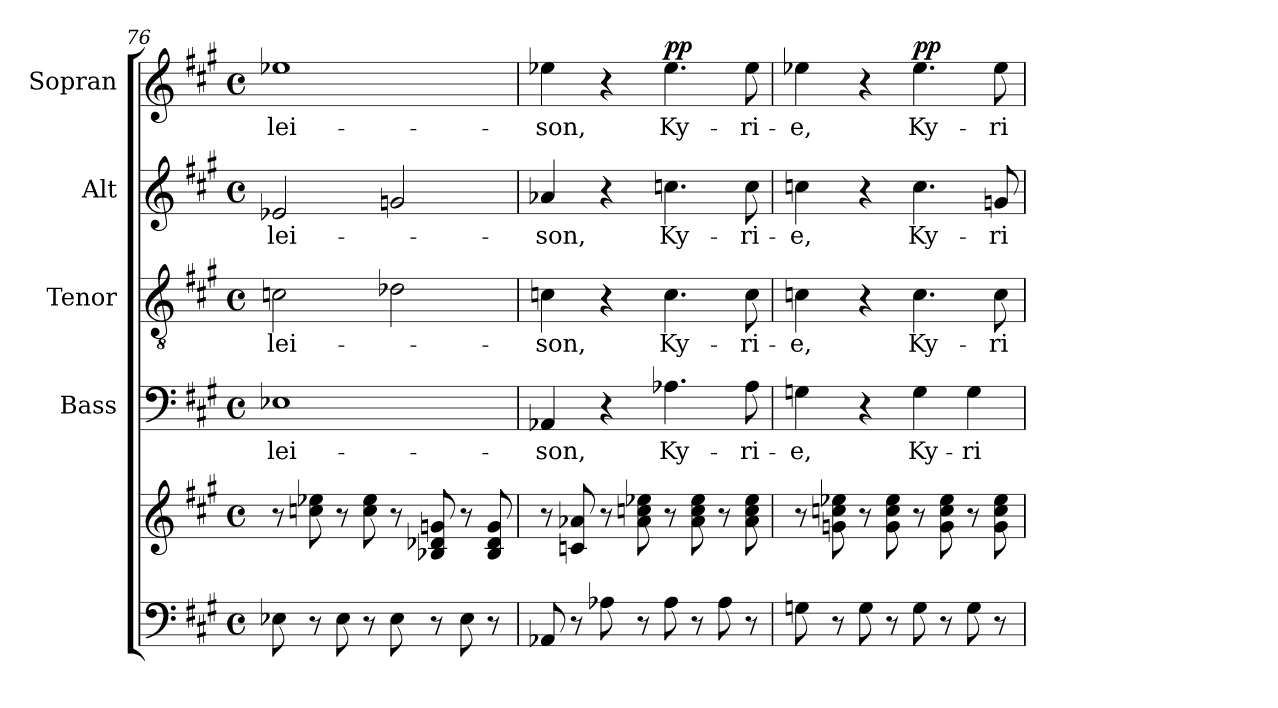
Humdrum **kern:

**kern	**kern	**kern	**text	**kern	**text	**kern	**text	**kern	**text	**dynam
*part5	*part5	*part4	*part4	*part3	*part3	*part2	*part2	*part1	*part1	*part1
*staff6	*staff5	*staff4	*staff4	*staff3	*staff3	*staff2	*staff2	*staff1	*staff1	*staff1
*	*	*I"Bass	*	*I"Tenor	*	*I"Alt	*	*I"Sopran	*	*
*	*	*I'B.	*	*I'T.	*	*I'A.	*	*I'S.	*	*
*clefF4	*clefG2	*clefF4	*	*clefGv2	*	*clefG2	*	*clefG2	*	*
*k[f#c#g#]	*k[f#c#g#]	*k[f#c#g#]	*	*k[f#c#g#]	*	*k[f#c#g#]	*	*k[f#c#g#]	*	*
*A:	*A:	*A:	*	*A:	*	*A:	*	*A:	*	*
*M4/4	*M4/4	*M4/4	*	*M4/4	*	*M4/4	*	*M4/4	*	*
*met(c)	*met(c)	*met(c)	*	*met(c)	*	*met(c)	*	*met(c)	*	*
=76	=76	=76	=76	=76	=76	=76	=76	=76	=76	=76
!	!	!	!LO:LY:b	!	!LO:LY:b	!	!LO:LY:b	!	!LO:LY:b	!
8E-X\	8r	1E-X	-lei-	2cn\	-lei-	2e-X/	-lei-	1ee-X	-lei-	.
8r	8ccn\ 8ee-X\	.	.	.	.	.	.	.	.	.
8E-\	8r	.	.	.	.	.	.	.	.	.
8r	8cc\ 8ee-\	.	.	.	.	.	.	.	.	.
8E-\	8r	.	.	2d-X\	.	2gn/	.	.	.	.
8r	8B-X/ 8d-X/ 8gn/	.	.	.	.	.	.	.	.	.
8E-\	8r	.	.	.	.	.	.	.	.	.
8r	8B-/ 8d-/ 8g/	.	.	.	.	.	.	.	.	.
!!LO:LB:g=z
=77	=77	=77	=77	=77	=77	=77	=77	=77	=77	=77
!	!	!	!LO:LY:b	!	!LO:LY:b	!	!LO:LY:b	!	!LO:LY:b	!
8AA-X/	8r	4AA-X/	-son,	4cn\	-son,	4a-X/	-son,	4ee-X\	-son,	.
8r	8cn/ 8a-X/	.	.	.	.	.	.	.	.	.
8A-X\	8r	4r	.	4r	.	4r	.	4r	.	.
8r	8a-\ 8ccn\ 8ee-X\	.	.	.	.	.	.	.	.	.
!	!	!	!LO:LY:b	!	!LO:LY:b	!	!LO:LY:b	!	!LO:LY:b	!LO:DY:a
8A-\	8r	4.A-X\	Ky-	4.c\	Ky-	4.ccn\	Ky-	4.ee-\	Ky-	pp
8r	8a-\ 8cc\ 8ee-\	.	.	.	.	.	.	.	.	.
8A-\	8r	.	.	.	.	.	.	.	.	.
!	!	!	!LO:LY:b	!	!LO:LY:b	!	!LO:LY:b	!	!LO:LY:b	!
8r	8a-\ 8cc\ 8ee-\	8A-\	-ri-	8c\	-ri-	8cc\	-ri-	8ee-\	-ri-	.
=78	=78	=78	=78	=78	=78	=78	=78	=78	=78	=78
!	!	!	!LO:LY:b	!	!LO:LY:b	!	!LO:LY:b	!	!LO:LY:b	!
8Gn\	8r	4Gn\	-e,	4cn\	-e,	4ccn\	-e,	4ee-X\	-e,	.
8r	8gn\ 8ccn\ 8ee-X\	.	.	.	.	.	.	.	.	.
8G\	8r	4r	.	4r	.	4r	.	4r	.	.
8r	8g\ 8cc\ 8ee-\	.	.	.	.	.	.	.	.	.
!	!	!	!LO:LY:b	!	!LO:LY:b	!	!LO:LY:b	!	!LO:LY:b	!LO:DY:a
8G\	8r	4G\	Ky-	4.c\	Ky-	4.cc\	Ky-	4.ee-\	Ky-	pp
8r	8g\ 8cc\ 8ee-\	.	.	.	.	.	.	.	.	.
!	!	!	!LO:LY:b	!	!	!	!	!	!	!
8G\	8r	4G\	-ri-	.	.	.	.	.	.	.
!	!	!	!	!	!LO:LY:b	!	!LO:LY:b	!	!LO:LY:b	!
8r	8g\ 8cc\ 8ee-\	.	.	8c\	-ri-	8gn/	-ri-	8ee-\	-ri-	.
=	=	=	=	=	=	=	=	=	=	=
*-	*-	*-	*-	*-	*-	*-	*-	*-	*-	*-
